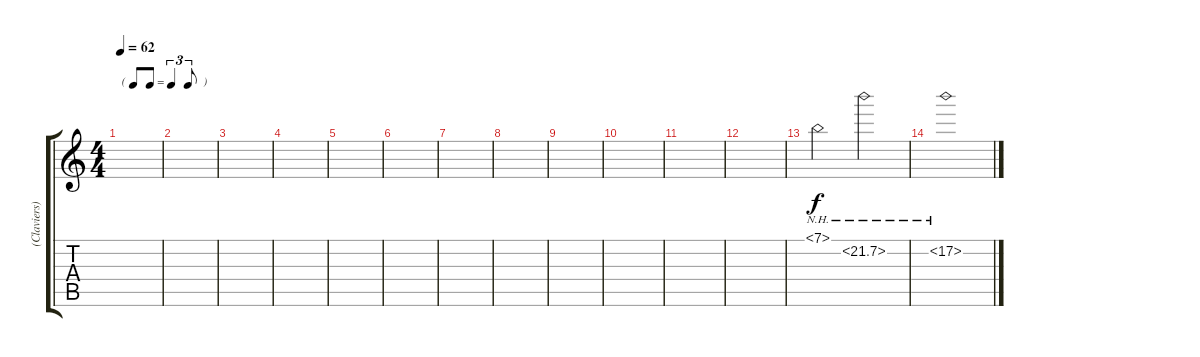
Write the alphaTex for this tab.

\track ("(Claviers) " "(Claviers)") {instrument vibraphone}
\staff {score tabs}
\tuning (E4 B3 G3 D3 A2 E2) {hide}
\ts (4 4)
\tf triplet8th
\tempo 62
\clef g2
\ks c
|
|
|
|
|
|
|
|
|
|
|
|
7.1{nh}.2 22.2{nh}.2 |
17.2{nh}.1
